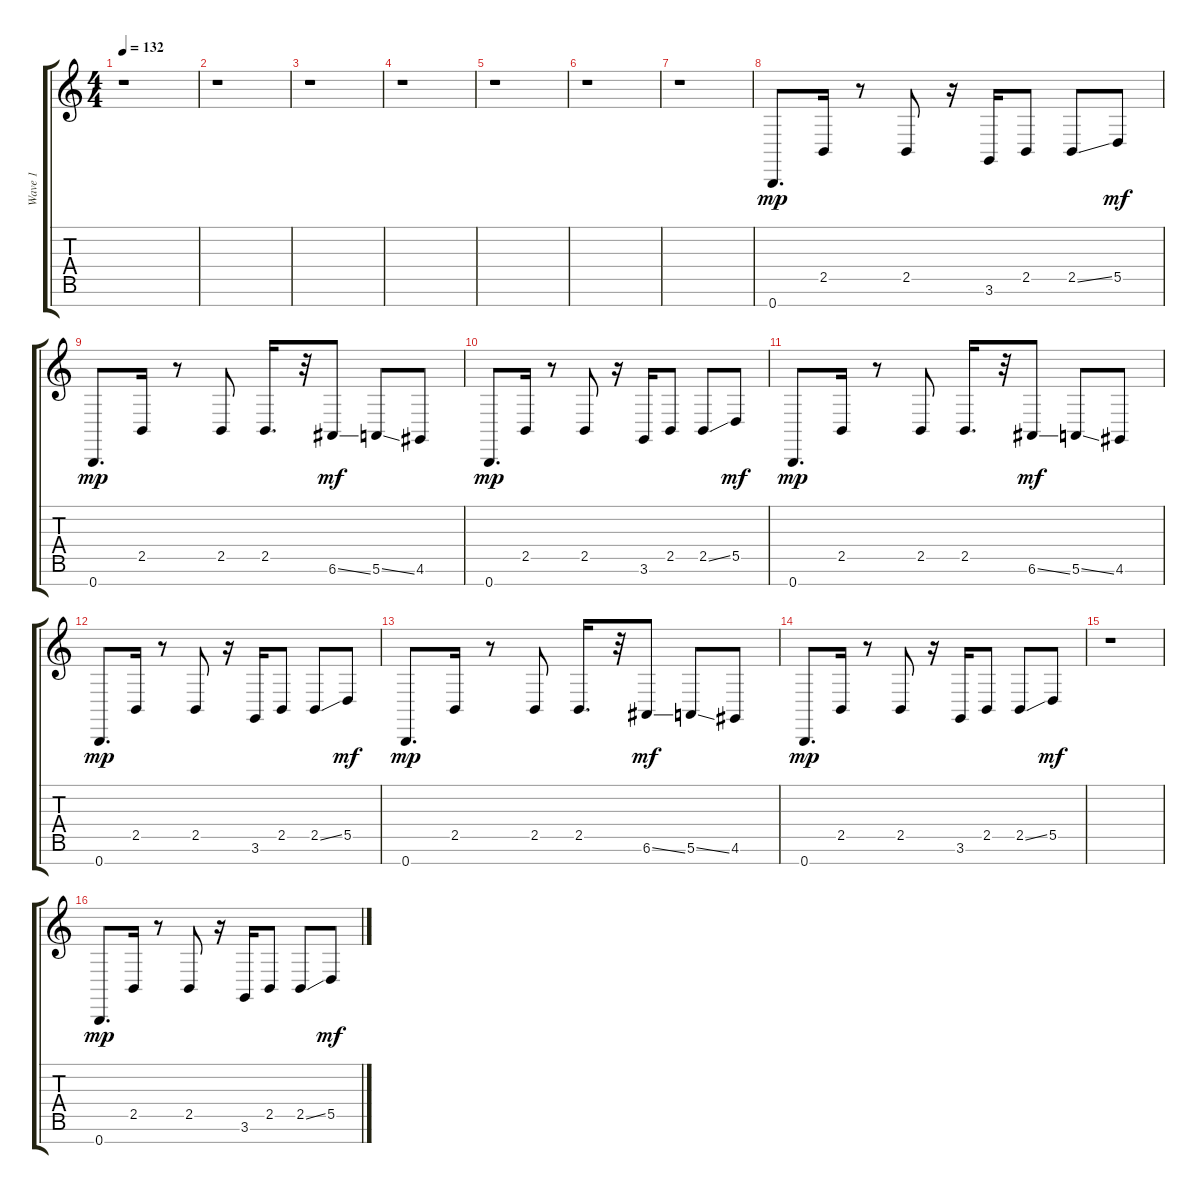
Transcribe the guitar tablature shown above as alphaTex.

\track ("Wave 1" "Wave 1") {instrument lead1square}
\staff {score tabs}
\tuning (E4 B3 G3 D3 A2 E2 B1) {hide}
\ts (4 4)
\tempo 132
\clef g2
\ks c
r.1{dy mf} |
r.1 |
r.1 |
r.1 |
r.1 |
r.1 |
r.1 |
0.7.8{d dy mp} 2.5.16 r.8 2.5.8 r.16 3.6.16 2.5.8 2.5{ss}.8 5.5.8{dy mf} |
0.7.8{d dy mp} 2.5.16 r.8 2.5.8 2.5.16{d} r.32 6.6{ss}.8{dy mf} 5.6{ss}.8 4.6.8 |
0.7.8{d dy mp} 2.5.16 r.8 2.5.8 r.16 3.6.16 2.5.8 2.5{ss}.8 5.5.8{dy mf} |
0.7.8{d dy mp} 2.5.16 r.8 2.5.8 2.5.16{d} r.32 6.6{ss}.8{dy mf} 5.6{ss}.8 4.6.8 |
0.7.8{d dy mp} 2.5.16 r.8 2.5.8 r.16 3.6.16 2.5.8 2.5{ss}.8 5.5.8{dy mf} |
0.7.8{d dy mp} 2.5.16 r.8 2.5.8 2.5.16{d} r.32 6.6{ss}.8{dy mf} 5.6{ss}.8 4.6.8 |
0.7.8{d dy mp} 2.5.16 r.8 2.5.8 r.16 3.6.16 2.5.8 2.5{ss}.8 5.5.8{dy mf} |
r.1 |
0.7.8{d dy mp} 2.5.16 r.8 2.5.8 r.16 3.6.16 2.5.8 2.5{ss}.8 5.5.8{dy mf}
